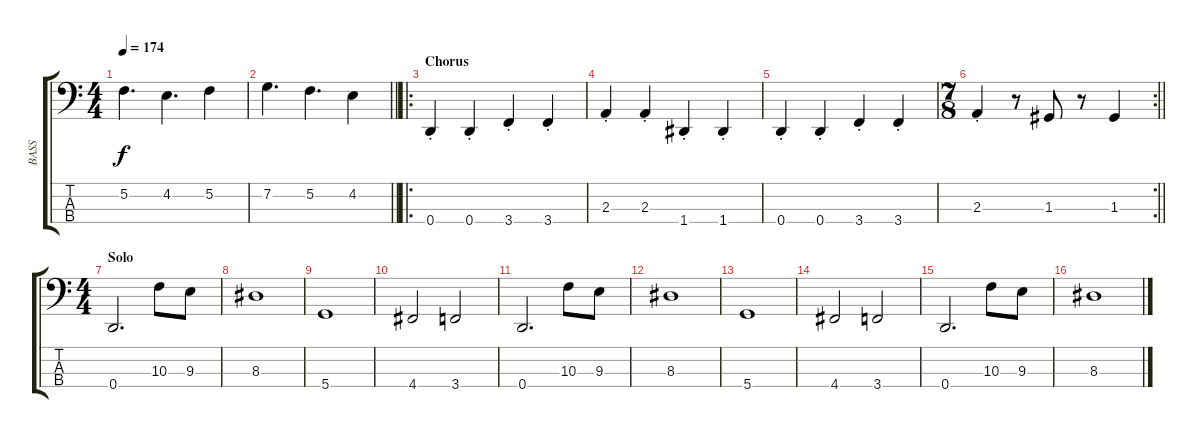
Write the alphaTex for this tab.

\track ("BASS" "BASS") {instrument electricbassfinger}
\staff {score tabs}
\tuning (F2 C2 G1 D1) {hide}
\ts (4 4)
\tempo 174
\clef f4
\ks c
5.2.4{d dy f} 4.2.4{d} 5.2.4 |
\barLineRight lightlight
7.2.4{d} 5.2.4{d} 4.2.4 |
\ro
\section ("" "Chorus")
0.4{st}.4 0.4{st}.4 3.4{st}.4 3.4{st}.4 |
2.3{st}.4 2.3{st}.4 1.4{st}.4 1.4{st}.4 |
0.4{st}.4 0.4{st}.4 3.4{st}.4 3.4{st}.4 |
\rc 2
\ts (7 8)
\barLineRight lightlight
2.3{st}.4 r.8 1.3.8 r.8 1.3.4 |
\ts (4 4)
\section ("" "Solo")
0.4.2{d} 10.3.8 9.3.8 |
8.3.1 |
5.4.1 |
4.4.2 3.4.2 |
0.4.2{d} 10.3.8 9.3.8 |
8.3.1 |
5.4.1 |
4.4.2 3.4.2 |
0.4.2{d} 10.3.8 9.3.8 |
8.3.1
